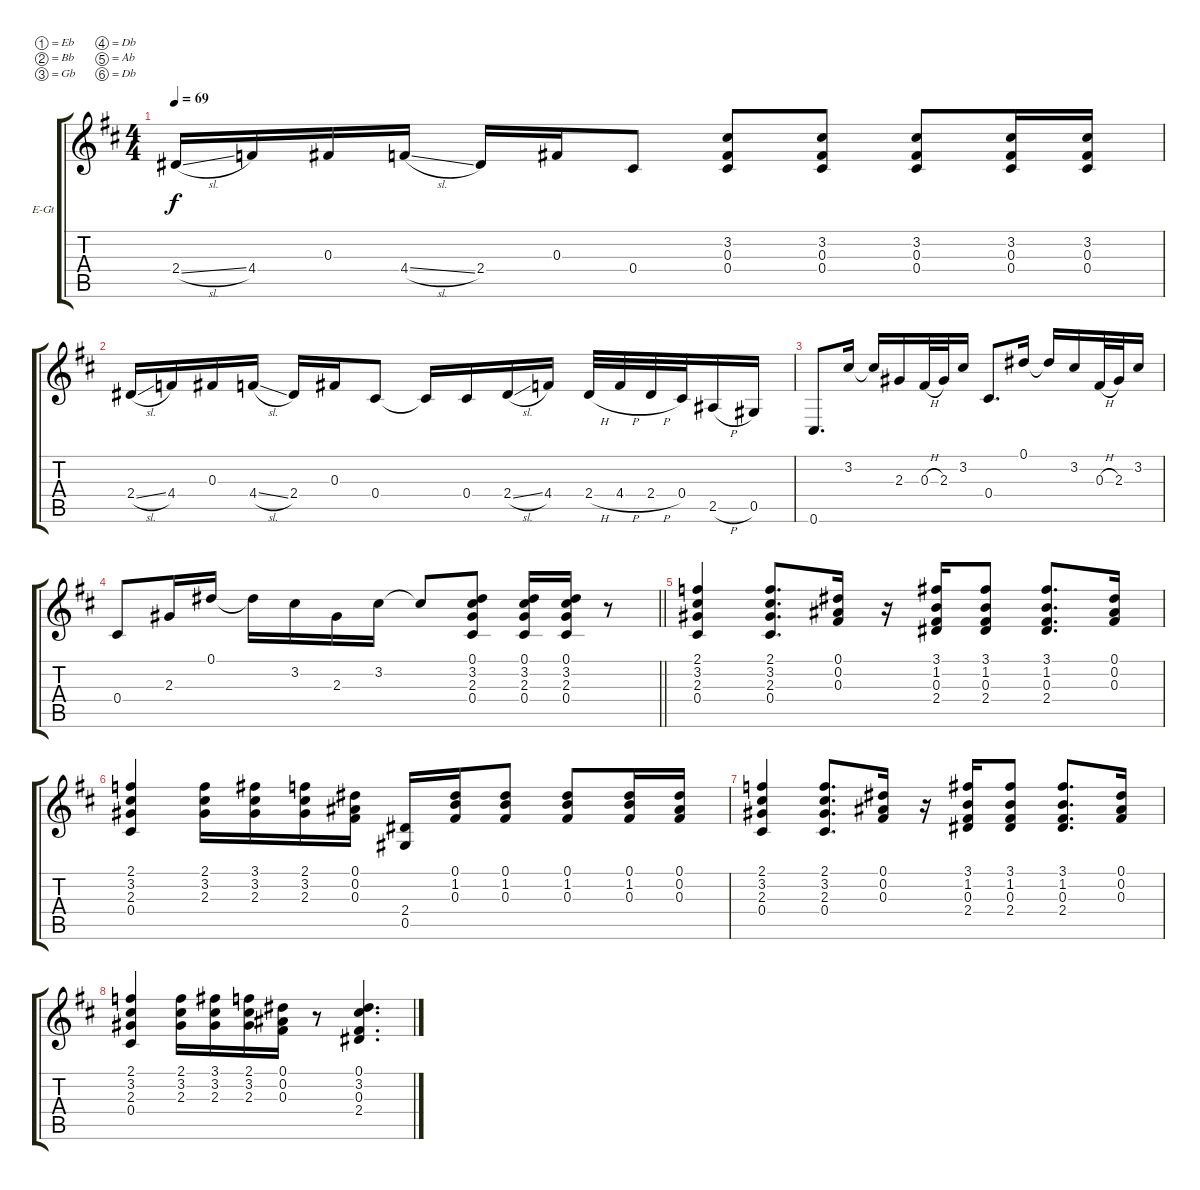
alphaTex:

\bracketExtendMode groupsimilarinstruments
\firstSystemTrackNameOrientation horizontal
\otherSystemsTrackNameOrientation horizontal
\track ("d" "E-Gt") {instrument distortionguitar}
\staff {score tabs}
\tuning (Eb4 Bb3 Gb3 Db3 Ab2 Db2)
\ts (4 4)
\tempo 69
\clef g2
\ks d
2.4{sl}.16{dy f} 4.4.16 0.3.16 4.4{sl}.16 2.4.16 0.3.16 0.4.8 (3.2 0.3 0.4).8 (3.2 0.3 0.4).8 (3.2 0.3 0.4).8 (3.2 0.3 0.4).16 (3.2 0.3 0.4).16 |
2.4{sl}.16 4.4.16 0.3.16 4.4{sl}.16 2.4.16 0.3.16 0.4.8 0.4{t}.16 0.4.16 2.4{sl}.16 4.4.16 2.4{h}.32 4.4{h}.32 2.4{h}.32 0.4.32 2.5{h}.16 0.5.16 |
0.6.8{d} 3.2.16 3.2{t}.16 2.3.16 0.3{h}.32 2.3.32 3.2.16 0.4.8{d} 0.1.16 0.1{t}.16 3.2.16 0.3{h}.32 2.3.32 3.2.16 |
\barLineRight lightlight
0.4.8 2.3.16 0.1.16 0.1{t}.16 3.2.16 2.3.16 3.2.16 3.2{t}.8 (0.1 3.2 2.3 0.4).8 (0.1 3.2 2.3 0.4).16 (0.1 3.2 2.3 0.4).16 r.8 |
\section ("" " ")
(2.1 3.2 2.3 0.4).4 (2.1 3.2 2.3 0.4).8{d} (0.1 0.2 0.3).16 r.16 (3.1 1.2 0.3 2.4).16 (3.1 1.2 0.3 2.4).8 (3.1 1.2 0.3 2.4).8{d} (0.1 0.2 0.3).16 |
(2.1 3.2 2.3 0.4).4 (2.1 3.2 2.3).16 (3.1 3.2 2.3).16 (2.1 3.2 2.3).16 (0.1 0.2 0.3).16 (2.4 0.5).16 (0.1 1.2 0.3).16 (0.1 1.2 0.3).8 (0.1 1.2 0.3).8 (0.1 1.2 0.3).16 (0.1 0.2 0.3).16 |
(2.1 3.2 2.3 0.4).4 (2.1 3.2 2.3 0.4).8{d} (0.1 0.2 0.3).16 r.16 (3.1 1.2 0.3 2.4).16 (3.1 1.2 0.3 2.4).8 (3.1 1.2 0.3 2.4).8{d} (0.1 0.2 0.3).16 |
(2.1 3.2 2.3 0.4).4 (2.1 3.2 2.3).16 (3.1 3.2 2.3).16 (2.1 3.2 2.3).16 (0.1 0.2 0.3).16 r.8 (0.1 3.2 0.3 2.4).4{d}
